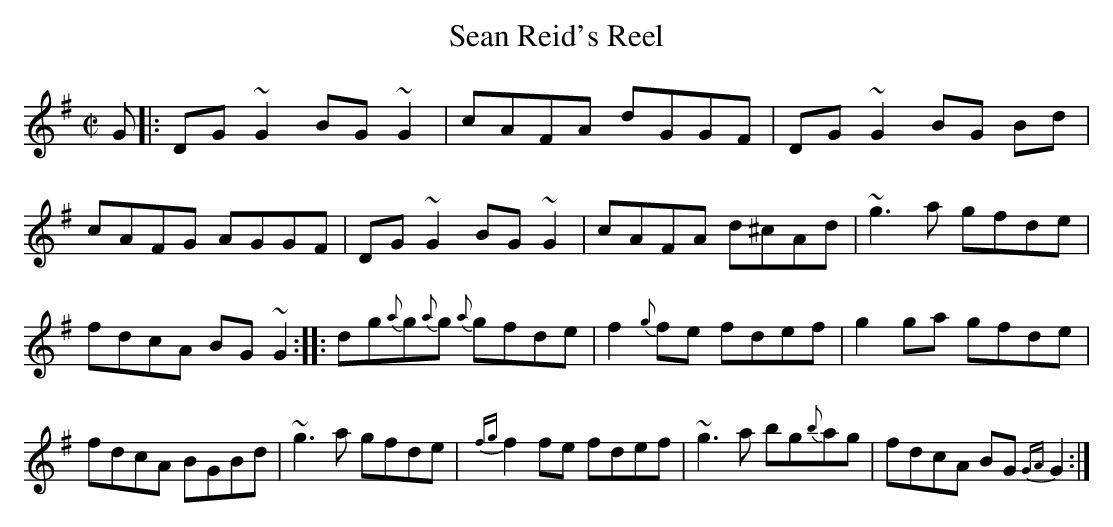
X:1
T:Sean Reid's Reel
E:12
M:C|
K:G
G|:DG ~G2 BG ~G2|cAFA dGGF|DG ~G2 BG Bd|cAFG AGGF|\
DG ~G2 BG ~G2|cAFA d^cAd|~g3 a gfde|fdcA BG ~G2::\
E:10
dg{a}g{a}g {a}gfde|f2 {g}fe fdef|g2 ga gfde|fdcA BGBd|\
~g3 a gfde|{fg}f2 fe fdef|~g3 a bg{b}ag|fdcA BG {GA}G2:|**
